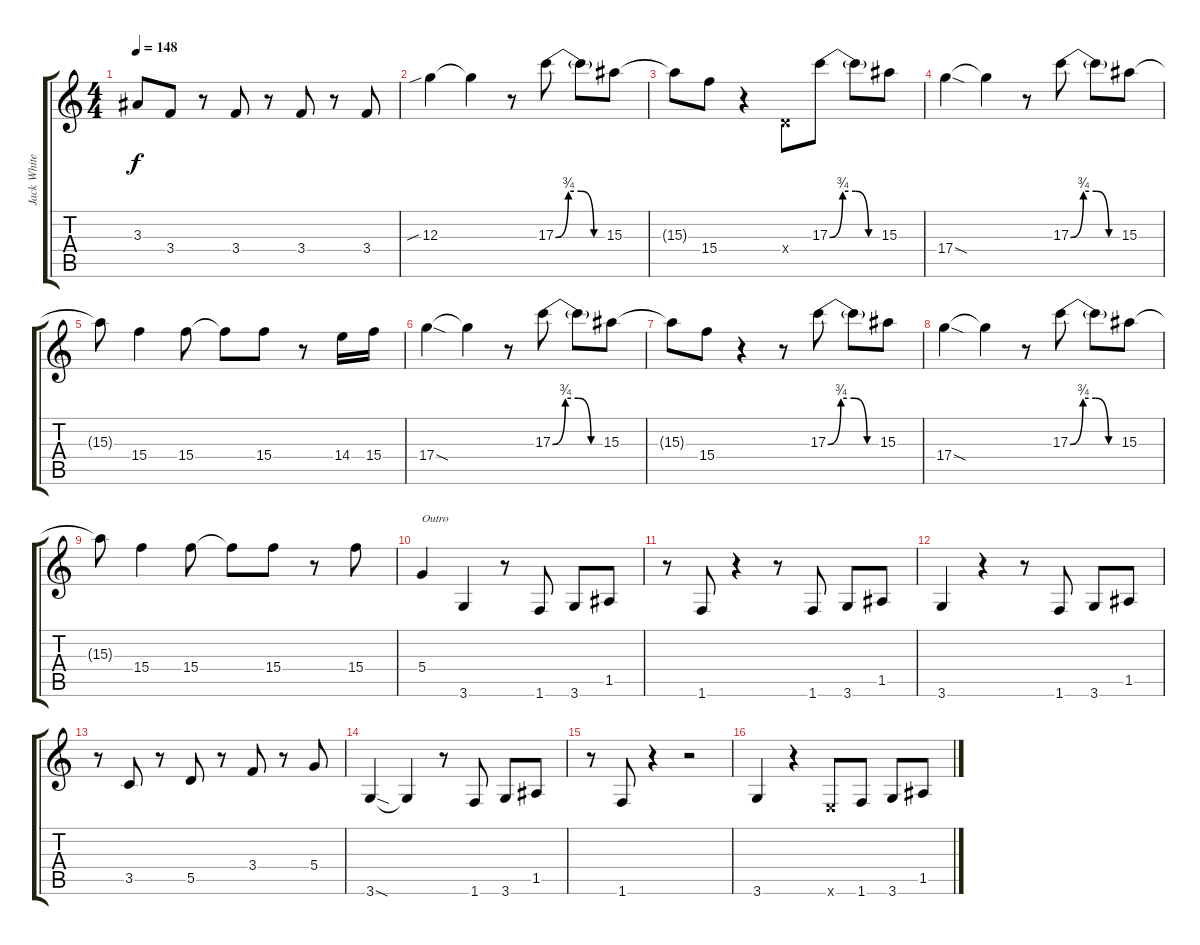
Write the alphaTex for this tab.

\track ("Jack White" "Jack White") {instrument distortionguitar}
\staff {score tabs}
\tuning (E4 B3 G3 D3 A2 E2) {hide}
\ts (4 4)
\tempo 148
\clef g2
\ks c
3.3{t}.8{dy f} 3.4.8 r.8 3.4.8 r.8 3.4.8 r.8 3.4.8 |
12.3{sib}.4 12.3{t}.4 r.8 17.3{be (custom 0 0 15 3 30 3 45 0 60 0)}.8 17.3{t}.8 15.3.8 |
15.3{t}.8 15.4.8 r.4 0.4{x}.8 17.3{be (custom 0 0 15 3 30 3 45 0 60 0)}.8 17.3{t}.8 15.3.8 |
17.4{sod}.4 17.4{t}.4 r.8 17.3{be (custom 0 0 15 3 30 3 45 0 60 0)}.8 17.3{t}.8 15.3.8 |
15.3{t}.8 15.4.4 15.4.8 15.4{t}.8 15.4.8 r.8 14.4.16 15.4.16 |
17.4{sod}.4 17.4{t}.4 r.8 17.3{be (custom 0 0 15 3 30 3 45 0 60 0)}.8 17.3{t}.8 15.3.8 |
15.3{t}.8 15.4.8 r.4 r.8 17.3{be (custom 0 0 15 3 30 3 45 0 60 0)}.8 17.3{t}.8 15.3.8 |
17.4{sod}.4 17.4{t}.4 r.8 17.3{be (custom 0 0 15 3 30 3 45 0 60 0)}.8 17.3{t}.8 15.3.8 |
15.3{t}.8 15.4.4 15.4.8 15.4{t}.8 15.4.8 r.8 15.4.8 |
5.4.4{txt "Outro"} 3.6.4 r.8 1.6.8 3.6.8 1.5.8 |
r.8 1.6.8 r.4 r.8 1.6.8 3.6.8 1.5.8 |
3.6.4 r.4 r.8 1.6.8 3.6.8 1.5.8 |
r.8 3.5.8 r.8 5.5.8 r.8 3.4.8 r.8 5.4.8 |
3.6{sod}.4 3.6{t}.4 r.8 1.6.8 3.6.8 1.5.8 |
r.8 1.6.8 r.4 r.2 |
3.6.4 r.4 0.6{x}.8 1.6.8 3.6.8 1.5.8
